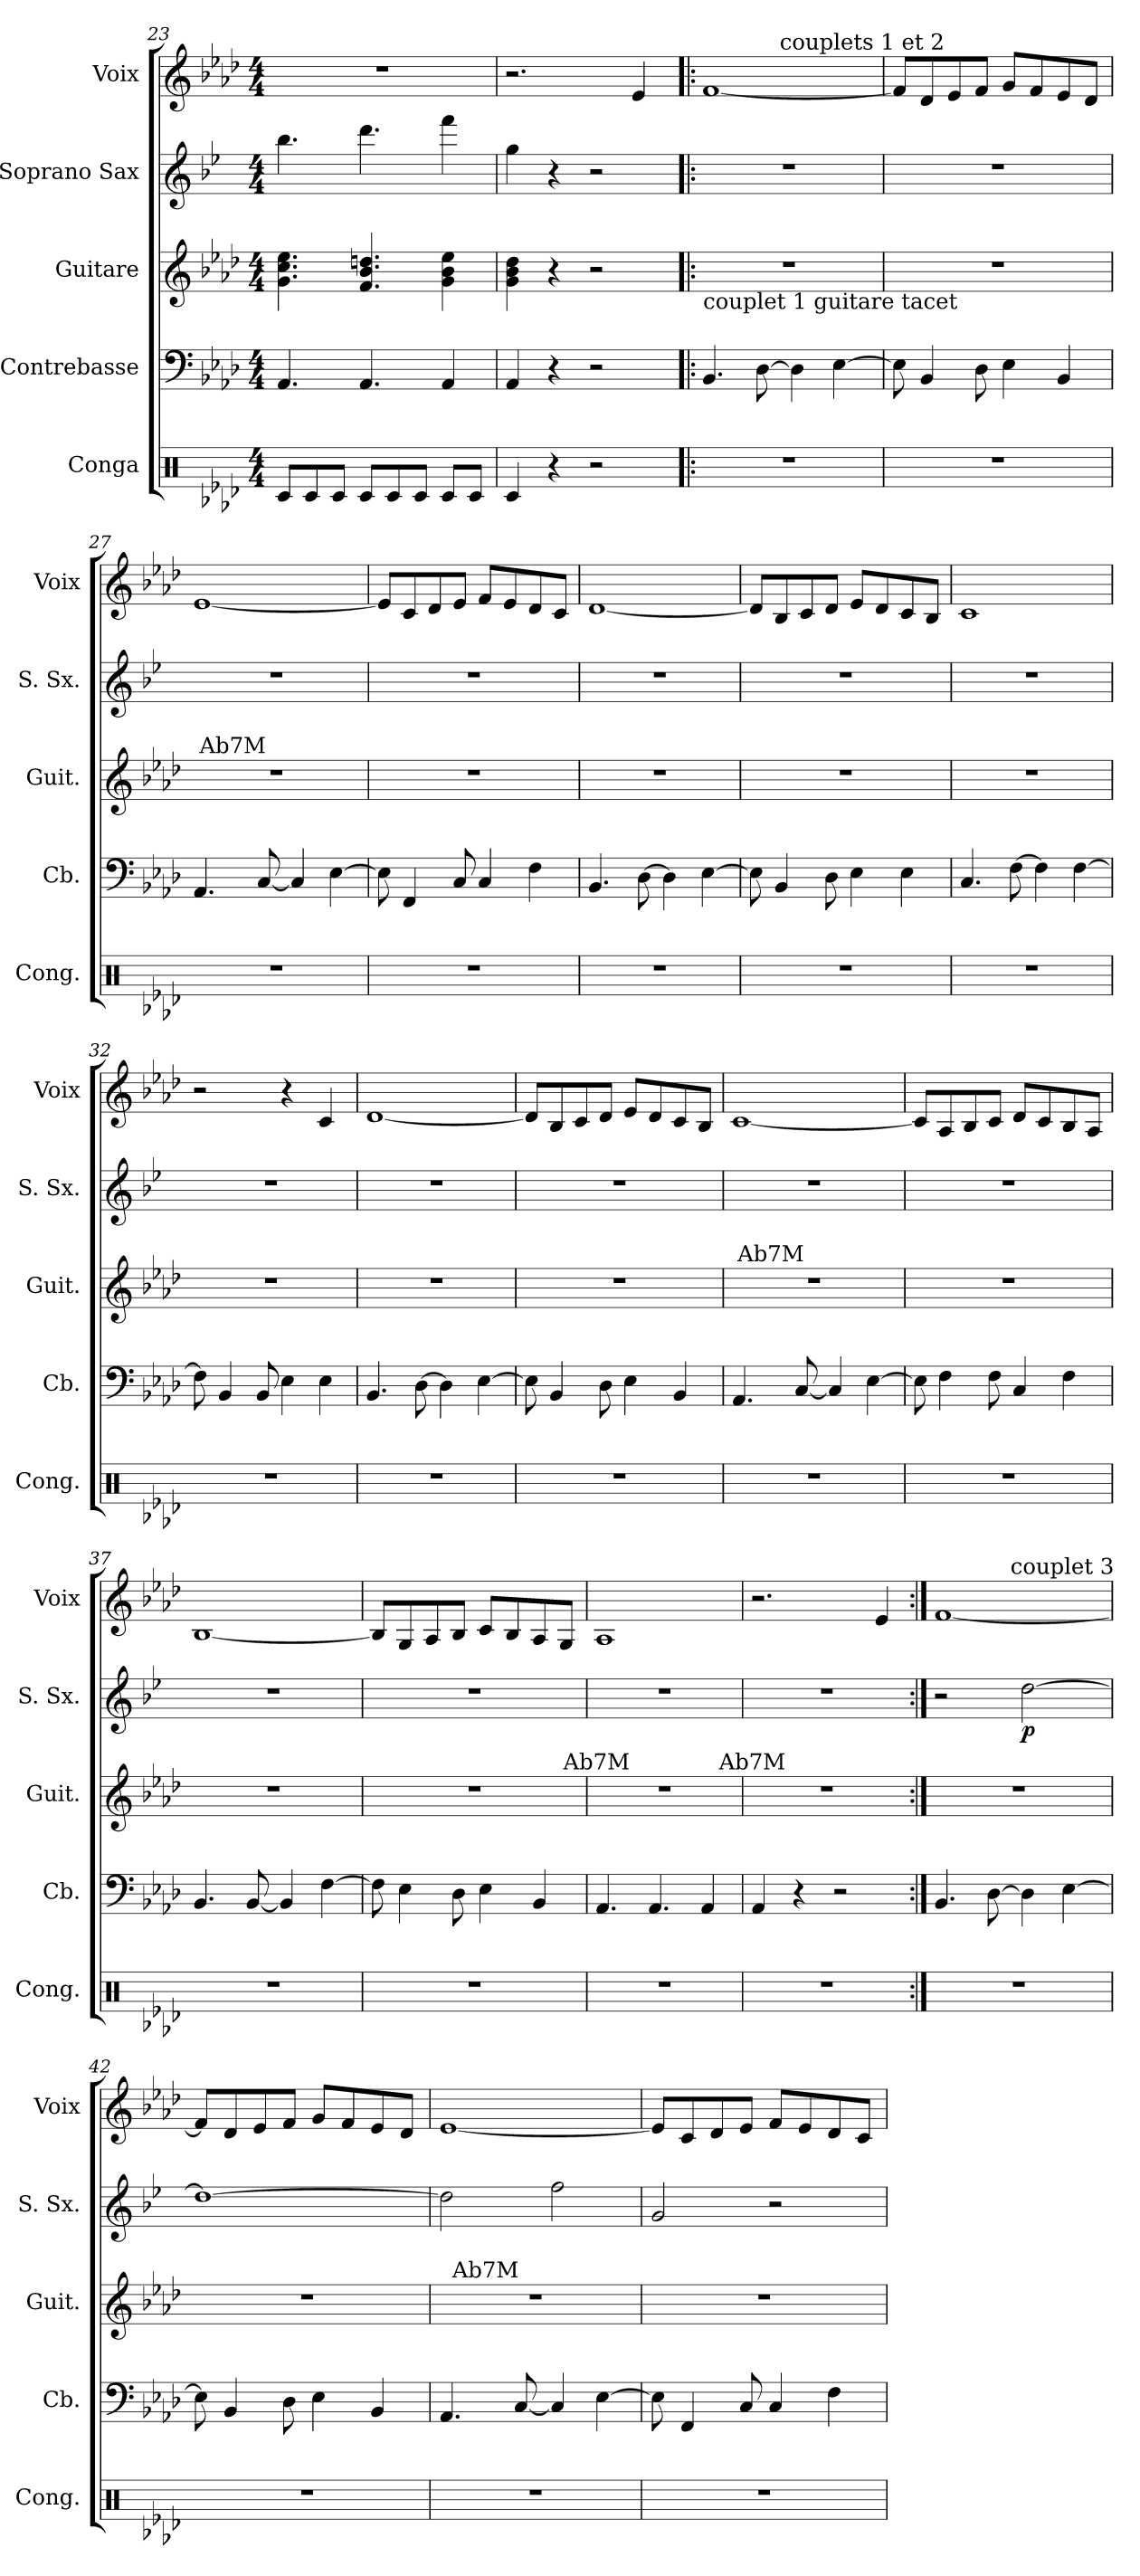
**kern	**kern	**kern	**kern	**dynam	**kern
*part5	*part4	*part3	*part2	*part2	*part1
*staff5	*staff4	*staff3	*staff2	*staff2	*staff1
*I"Conga	*I"Contrebasse	*I"Guitare	*I"Soprano Sax	*	*I"Voix
*I'Cong.	*I'Cb.	*I'Guit.	*I'S. Sx.	*	*I'Voix
*clefX	*clefF4	*clefG2	*clefG2	*	*clefG2
*	*ITrd7c12	*ITrd7c12	*ITrd1c2	*	*
*k[b-e-a-d-]	*k[b-e-a-d-]	*k[b-e-a-d-]	*k[b-e-a-d-]	*	*k[b-e-a-d-]
*A-:	*A-:	*A-:	*A-:	*	*A-:
*M4/4	*M4/4	*M4/4	*M4/4	*	*M4/4
=23	=23	=23	=23	=23	=23
8Rc/L	4.AAA-/	4.G\ 4.c\ 4.e-\	4.aa-\	.	1r
8Rc/	.	.	.	.	.
8Rc/J	.	.	.	.	.
8Rc/L	4.AAA-/	4.F/ 4.B-/ 4.dn/	4.ccc\	.	.
8Rc/	.	.	.	.	.
8Rc/J	.	.	.	.	.
8Rc/L	4AAA-/	4G\ 4B-\ 4e-\	4eee-\	.	.
8Rc/J	.	.	.	.	.
=24	=24	=24	=24	=24	=24
4Rc/	4AAA-/	4G\ 4B-\ 4d-\	4ff\	.	2.r
4r	4r	4r	4r	.	.
2r	2r	2r	2r	.	.
.	.	.	.	.	4e-/
!!LO:PB:g=z
=25!|:	=25!|:	=25!|:	=25!|:	=25!|:	=25!|:
!	!	!	!	!	!LO:TX:a:t=chant
!	!	!LO:TX:b:t=couplet 1 guitare tacet	!	!	!
*	*	*	*	*	*^
1r	4.BBB-/	1r	1r	.	[1f	4...ryy
.	[8DD-\	.	.	.	.	.
!	!	!	!	!	!	!LO:TX:a:t=couplets 1 et 2
.	.	.	.	.	.	2ryy
.	4DD-\]	.	.	.	.	.
.	[4EE-\	.	.	.	.	.
.	.	.	.	.	.	32ryy
*	*	*	*	*	*v	*v
=26	=26	=26	=26	=26	=26
1r	8EE-\]	1r	1r	.	8f/L]
.	4BBB-/	.	.	.	8d-/
.	.	.	.	.	8e-/
.	8DD-\	.	.	.	8f/J
.	4EE-\	.	.	.	8g/L
.	.	.	.	.	8f/
.	4BBB-/	.	.	.	8e-/
.	.	.	.	.	8d-/J
=27	=27	=27	=27	=27	=27
*	*	*^	*	*	*
1r	4.AAA-/	1r	4ryy	1r	.	[1e-
!	!	!	!LO:TX:a:cj:t=Ab7M	!	!	!
.	.	.	2.ryy	.	.	.
.	[8CC/	.	.	.	.	.
.	4CC/]	.	.	.	.	.
.	[4EE-\	.	.	.	.	.
*	*	*v	*v	*	*	*
=28	=28	=28	=28	=28	=28
1r	8EE-\]	1r	1r	.	8e-/L]
.	4FFF/	.	.	.	8c/
.	.	.	.	.	8d-/
.	8CC/	.	.	.	8e-/J
.	4CC/	.	.	.	8f/L
.	.	.	.	.	8e-/
.	4FF\	.	.	.	8d-/
.	.	.	.	.	8c/J
!!LO:LB:g=z
=29	=29	=29	=29	=29	=29
1r	4.BBB-/	1r	1r	.	[1d-
.	[8DD-\	.	.	.	.
.	4DD-\]	.	.	.	.
.	[4EE-\	.	.	.	.
=30	=30	=30	=30	=30	=30
1r	8EE-\]	1r	1r	.	8d-/L]
.	4BBB-/	.	.	.	8B-/
.	.	.	.	.	8c/
.	8DD-\	.	.	.	8d-/J
.	4EE-\	.	.	.	8e-/L
.	.	.	.	.	8d-/
.	4EE-\	.	.	.	8c/
.	.	.	.	.	8B-/J
=31	=31	=31	=31	=31	=31
1r	4.CC/	1r	1r	.	1c
.	[8FF\	.	.	.	.
.	4FF\]	.	.	.	.
.	[4FF\	.	.	.	.
=32	=32	=32	=32	=32	=32
1r	8FF\]	1r	1r	.	2r
.	4BBB-/	.	.	.	.
.	8BBB-/	.	.	.	.
.	4EE-\	.	.	.	4r
.	4EE-\	.	.	.	4c/
!!LO:PB:g=z
=33	=33	=33	=33	=33	=33
1r	4.BBB-/	1r	1r	.	[1d-
.	[8DD-\	.	.	.	.
.	4DD-\]	.	.	.	.
.	[4EE-\	.	.	.	.
=34	=34	=34	=34	=34	=34
1r	8EE-\]	1r	1r	.	8d-/L]
.	4BBB-/	.	.	.	8B-/
.	.	.	.	.	8c/
.	8DD-\	.	.	.	8d-/J
.	4EE-\	.	.	.	8e-/L
.	.	.	.	.	8d-/
.	4BBB-/	.	.	.	8c/
.	.	.	.	.	8B-/J
=35	=35	=35	=35	=35	=35
*	*	*^	*	*	*
1r	4.AAA-/	1r	4ryy	1r	.	[1c
!	!	!	!LO:TX:a:cj:t=Ab7M	!	!	!
.	.	.	2.ryy	.	.	.
.	[8CC/	.	.	.	.	.
.	4CC/]	.	.	.	.	.
.	[4EE-\	.	.	.	.	.
*	*	*v	*v	*	*	*
=36	=36	=36	=36	=36	=36
1r	8EE-\]	1r	1r	.	8c/L]
.	4FF\	.	.	.	8A-/
.	.	.	.	.	8B-/
.	8FF\	.	.	.	8c/J
.	4CC/	.	.	.	8d-/L
.	.	.	.	.	8c/
.	4FF\	.	.	.	8B-/
.	.	.	.	.	8A-/J
!!LO:LB:g=z
=37	=37	=37	=37	=37	=37
1r	4.BBB-/	1r	1r	.	[1B-
.	[8BBB-/	.	.	.	.
.	4BBB-/]	.	.	.	.
.	[4FF\	.	.	.	.
=38	=38	=38	=38	=38	=38
1r	8FF\]	1r	1r	.	8B-/L]
.	4EE-\	.	.	.	8G/
.	.	.	.	.	8A-/
.	8DD-\	.	.	.	8B-/J
.	4EE-\	.	.	.	8c/L
.	.	.	.	.	8B-/
.	4BBB-/	.	.	.	8A-/
.	.	.	.	.	8G/J
=39	=39	=39	=39	=39	=39
!	!	!LO:TX:a:cj:t=Ab7M	!	!	!
1r	4.AAA-/	1r	1r	.	1A-
.	4.AAA-/	.	.	.	.
.	4AAA-/	.	.	.	.
=40	=40	=40	=40	=40	=40
!	!	!LO:TX:a:cj:t=Ab7M	!	!	!
1r	4AAA-/	1r	1r	.	2.r
.	4r	.	.	.	.
.	2r	.	.	.	.
.	.	.	.	.	4e-/
!!LO:PB:g=z
=41:|!	=41:|!	=41:|!	=41:|!	=41:|!	=41:|!
!	!	!	!	!	!LO:TX:a:t=chant
*	*	*	*	*	*^
1r	4.BBB-/	1r	2r	.	[1f	4...ryy
.	[8DD-\	.	.	.	.	.
!	!	!	!	!	!	!LO:TX:a:t=couplet 3
.	.	.	.	.	.	2ryy
!	!	!	!	!LO:DY:b	!	!
.	4DD-\]	.	[2cc\	p	.	.
.	[4EE-\	.	.	.	.	.
.	.	.	.	.	.	32ryy
*	*	*	*	*	*v	*v
=42	=42	=42	=42	=42	=42
1r	8EE-\]	1r	1cc_	.	8f/L]
.	4BBB-/	.	.	.	8d-/
.	.	.	.	.	8e-/
.	8DD-\	.	.	.	8f/J
.	4EE-\	.	.	.	8g/L
.	.	.	.	.	8f/
.	4BBB-/	.	.	.	8e-/
.	.	.	.	.	8d-/J
=43	=43	=43	=43	=43	=43
*	*	*^	*	*	*
1r	4.AAA-/	1r	4ryy	2cc\]	.	[1e-
!	!	!	!LO:TX:a:cj:t=Ab7M	!	!	!
.	.	.	2.ryy	.	.	.
.	[8CC/	.	.	.	.	.
.	4CC/]	.	.	2ee-\	.	.
.	[4EE-\	.	.	.	.	.
*	*	*v	*v	*	*	*
=44	=44	=44	=44	=44	=44
1r	8EE-\]	1r	2f/	.	8e-/L]
.	4FFF/	.	.	.	8c/
.	.	.	.	.	8d-/
.	8CC/	.	.	.	8e-/J
.	4CC/	.	2r	.	8f/L
.	.	.	.	.	8e-/
.	4FF\	.	.	.	8d-/
.	.	.	.	.	8c/J
=	=	=	=	=	=
*-	*-	*-	*-	*-	*-
